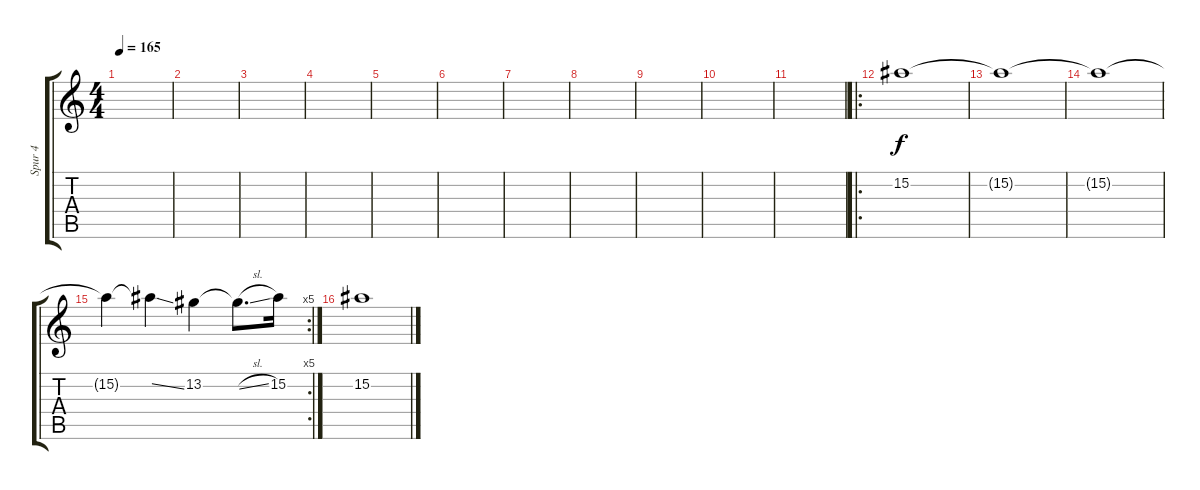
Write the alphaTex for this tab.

\track ("Spur 4" "Spur 4") {instrument distortionguitar}
\staff {score tabs}
\tuning (C4 G3 Eb3 Bb2 F2 C2) {hide}
\ts (4 4)
\tempo 165
\clef g2
\ks c
|
|
|
|
|
|
|
|
|
|
|
\ro
15.2.1 |
15.2{t}.1 |
15.2{t}.1 |
\rc 5
15.2{t}.4 15.2{ss t}.4 13.2.4 13.2{sl t}.8{d} 15.2.16 |
15.2.1
